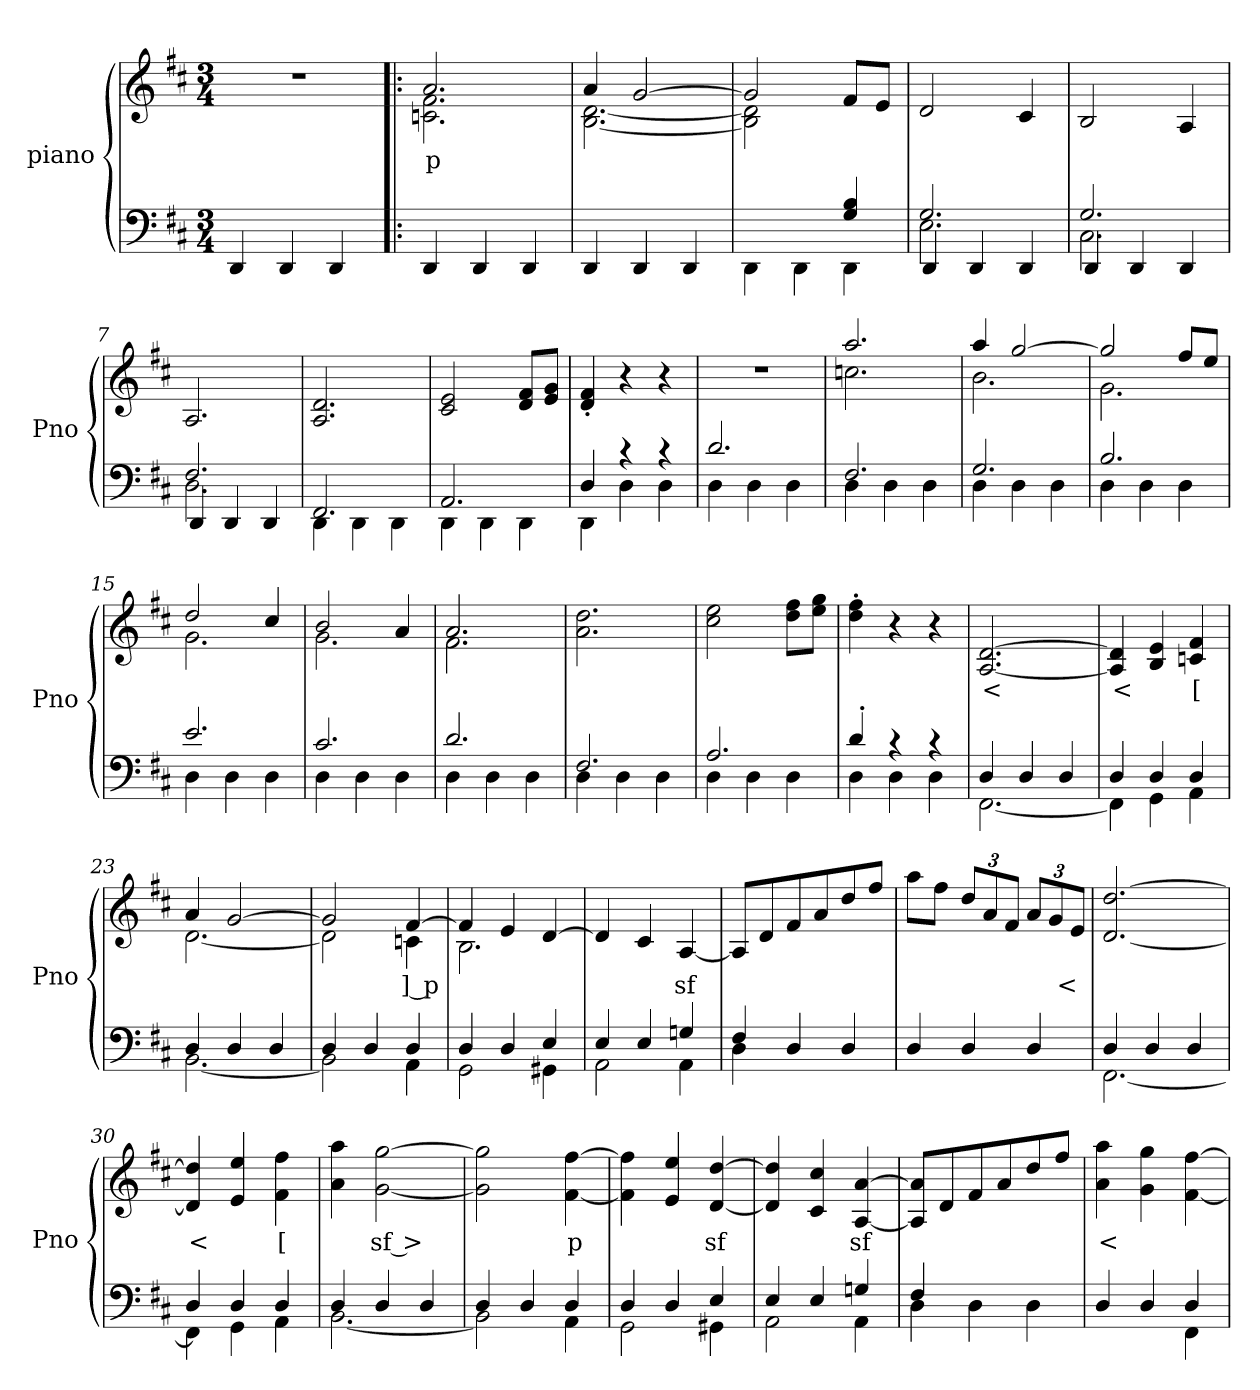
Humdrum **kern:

**kern	**kern	**text
*part2	*part1	*part1
*staff2	*staff1	*staff1
*I"piano	*I"piano	*
*I'Pno	*I'Pno	*
*clefF4	*clefG2	*
*k[f#c#]	*k[f#c#]	*
*D:	*D:	*
*M3/4	*M3/4	*
=1	=1	=1
!	!	!LO:LY:b
4DD/	2.r	p
4DD/	.	.
4DD/	.	.
=2!|:	=2!|:	=2!|:
*	*^	*
!	!	!	!LO:LY:b
4DD/	2.a/	2.cn\ 2.f#\	p
4DD/	.	.	.
4DD/	.	.	.
=3	=3	=3	=3
4DD/	4a/	[2.B\ [2.d\	.
4DD/	[2g/	.	.
4DD/	.	.	.
=4	=4	=4	=4
*^	*	*	*
2ryy	4DD\	2g/]	2B\] 2d\]	.
.	4DD\	.	.	.
4G/ 4B/	4DD\	8f#/L	4ryy	.
.	.	8e/J	.	.
*	*	*v	*v	*
=5	=5	=5	=5
*	*^	*	*
2.G/	2.E\	4DD/	2d/	.
.	.	4DD/	.	.
.	.	4DD/	4c#/	.
=6	=6	=6	=6	=6
2.G/	2.C#\	4DD/	2B/	.
.	.	4DD/	.	.
.	.	4DD/	4A/	.
=7	=7	=7	=7	=7
2.F#/	2.D\	4DD/	2.A/	.
.	.	4DD/	.	.
.	.	4DD/	.	.
*	*v	*v	*	*
!!LO:LB:g=z
=8	=8	=8	=8
2.FF#/	4DD\	2.A/ 2.d/	.
.	4DD\	.	.
.	4DD\	.	.
=9	=9	=9	=9
2.AA/	4DD\	2c#/ 2e/	.
.	4DD\	.	.
.	4DD\	8d/ 8f#/L	.
.	.	8e/ 8g/J	.
=10	=10	=10	=10
4D/	4DD\	4d/' 4f#/'	.
4r	4D\	4r	.
4r	4D\	4r	.
=11	=11	=11	=11
2.d/	4D\	2.r	.
.	4D\	.	.
.	4D\	.	.
=12	=12	=12	=12
*	*	*^	*
2.F#/	4D\	2.aa/	2.ccn\	.
.	4D\	.	.	.
.	4D\	.	.	.
=13	=13	=13	=13	=13
2.G/	4D\	4aa/	2.b\	.
.	4D\	[2gg/	.	.
.	4D\	.	.	.
=14	=14	=14	=14	=14
2.B/	4D\	2gg/]	2.g\	.
.	4D\	.	.	.
.	4D\	8ff#/L	.	.
.	.	8ee/J	.	.
=15	=15	=15	=15	=15
2.e/	4D\	2dd/	2.g\	.
.	4D\	.	.	.
.	4D\	4cc#/	.	.
!!LO:LB:g=z	!!
=16	=16	=16	=16	=16
2.c#/	4D\	2b/	2.g\	.
.	4D\	.	.	.
.	4D\	4a/	.	.
=17	=17	=17	=17	=17
2.d/	4D\	2.a/	2.f#\	.
.	4D\	.	.	.
.	4D\	.	.	.
*	*	*v	*v	*
=18	=18	=18	=18
2.F#/	4D\	2.a\ 2.dd\	.
.	4D\	.	.
.	4D\	.	.
=19	=19	=19	=19
2.A/	4D\	2cc#\ 2ee\	.
.	4D\	.	.
.	4D\	8dd\ 8ff#\L	.
.	.	8ee\ 8gg\J	.
=20	=20	=20	=20
4d'/	4D\	4dd\' 4ff#\'	.
4r	4D\	4r	.
4r	4D\	4r	.
=21	=21	=21	=21
!	!	!	!LO:LY:b
4D/	[2.FF#\	[2.A/ [2.d/	<
4D/	.	.	.
4D/	.	.	.
=22	=22	=22	=22
!	!	!	!LO:LY:b
4D/	4FF#\]	4A/] 4d/]	<
4D/	4GG\	4B/ 4e/	.
!	!	!	!LO:LY:b
4D/	4AA\	4cn/ 4f#/	[
=23	=23	=23	=23
*	*	*^	*
4D/	[2.BB\	4a/	[2.d\	.
4D/	.	[2g/	.	.
4D/	.	.	.	.
!!LO:LB:g=z	!!
=24	=24	=24	=24	=24
4D/	2BB\]	2g/]	2d\]	.
4D/	.	.	.	.
!	!	!	!	!LO:LY:b
4D/	4AA\	[4f#/	4cn\	] p
=25	=25	=25	=25	=25
4D/	2GG\	4f#/]	2.B\	.
4D/	.	4e/	.	.
4E/	4GG#X\	[4d/	.	.
*	*	*v	*v	*
=26	=26	=26	=26
4E/	2AA\	4d/]	.
4E/	.	4c#/	.
!	!	!	!LO:LY:b
4Gn/	4AA\	[4A/	sf
=27	=27	=27	=27
4F#/	4D\	8A/L]	.
.	.	8d/	.
4D/	2ryy	8f#/	.
.	.	8a/	.
4D/	.	8dd/	.
.	.	8ff#/J	.
*v	*v	*	*
=28	=28	=28
4D/	8aa\L	.
.	8ff#\J	.
*	*Xbrackettup	*
4D/	12dd/L	.
.	12a/	.
.	12f#/J	.
4D/	12a/L	.
.	12g/	.
!	!	!LO:LY:b
.	12e/J	<
=29	=29	=29
*^	*	*
4D/	[2.FF#\	[2.d/ [2.dd/	.
4D/	.	.	.
4D/	.	.	.
=30	=30	=30	=30
!	!	!	!LO:LY:b
4D/	4FF#\]	4d/] 4dd/]	<
4D/	4GG\	4e/ 4ee/	.
!	!	!	!LO:LY:b
4D/	4AA\	4f#\ 4ff#\	[
!!LO:LB:g=z
=31	=31	=31	=31
4D/	[2.BB\	4a\ 4aa\	.
!	!	!	!LO:LY:b
4D/	.	[2g\ [2gg\	sf >
4D/	.	.	.
=32	=32	=32	=32
4D/	2BB\]	2g\] 2gg\]	.
4D/	.	.	.
!	!	!	!LO:LY:b
4D/	4AA\	[4f#\ [4ff#\	p
=33	=33	=33	=33
4D/	2GG\	4f#\] 4ff#\]	.
4D/	.	4e/ 4ee/	.
!	!	!	!LO:LY:b
4E/	4GG#X\	[4d/ [4dd/	sf
=34	=34	=34	=34
4E/	2AA\	4d/] 4dd/]	.
4E/	.	4c#/ 4cc#/	.
!	!	!	!LO:LY:b
4Gn/	4AA\	[4A/ [4a/	sf
=35	=35	=35	=35
4F#/	4D\	8A/] 8a/]L	.
.	.	8d/	.
2ryy	4D\	8f#/	.
.	.	8a/	.
.	4D\	8dd/	.
.	.	8ff#/J	.
=36	=36	=36	=36
!	!	!	!LO:LY:b
4D/	2ryy	4a\ 4aa\	<
4D/	.	4g\ 4gg\	.
4D/	4FF#\	[4f#\ [4ff#\	.
*v	*v	*	*
=	=	=
*-	*-	*-
